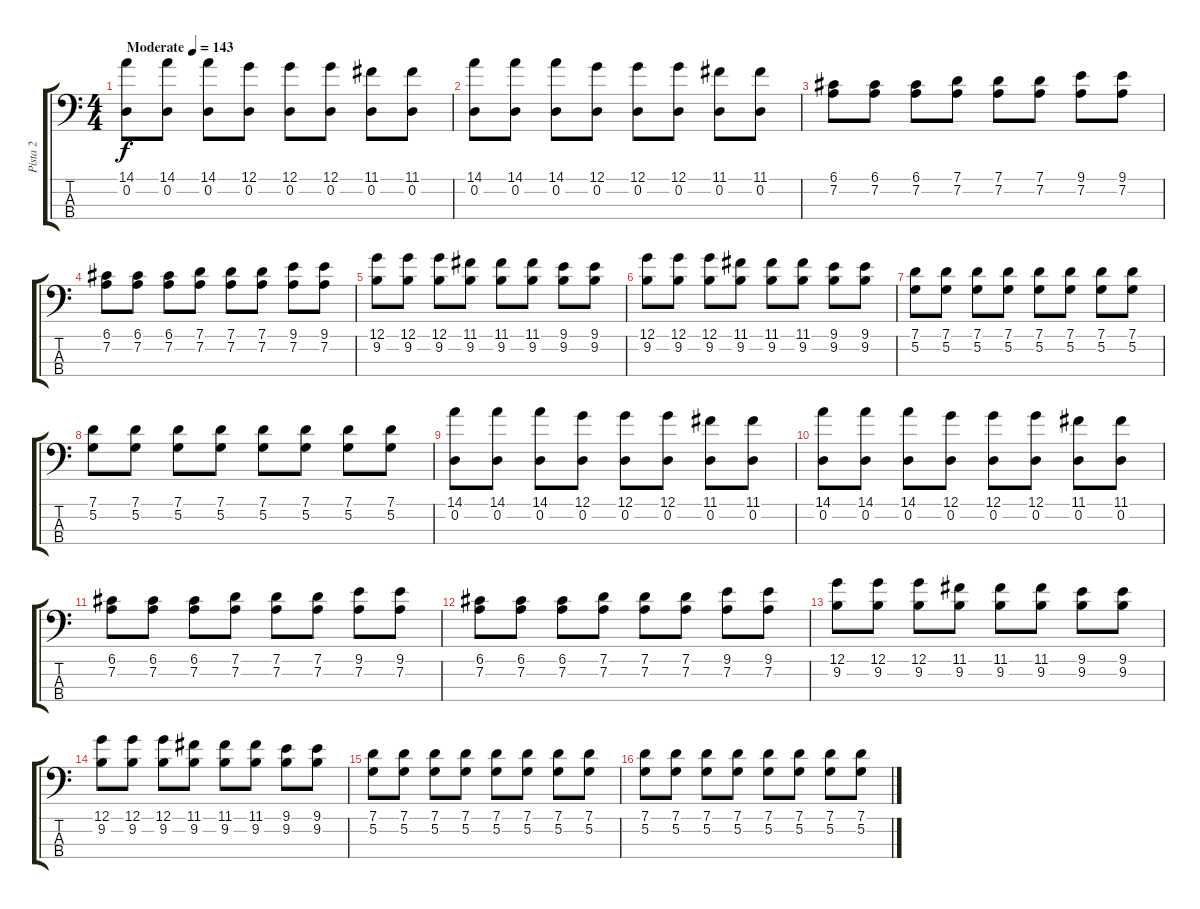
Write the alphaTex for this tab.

\track ("Pista 2" "Pista 2") {instrument electricbasspick}
\staff {score tabs}
\tuning (G2 D2 A1 E1) {hide}
\ts (4 4)
\tempo (143 "Moderate")
\clef f4
\ks c
(14.1 0.2).8{dy f instrument electricbasspick} (14.1 0.2).8 (14.1 0.2).8 (12.1 0.2).8 (12.1 0.2).8 (12.1 0.2).8 (11.1 0.2).8 (11.1 0.2).8 |
(14.1 0.2).8 (14.1 0.2).8 (14.1 0.2).8 (12.1 0.2).8 (12.1 0.2).8 (12.1 0.2).8 (11.1 0.2).8 (11.1 0.2).8 |
(6.1 7.2).8 (6.1 7.2).8 (6.1 7.2).8 (7.1 7.2).8 (7.1 7.2).8 (7.1 7.2).8 (9.1 7.2).8 (9.1 7.2).8 |
(6.1 7.2).8 (6.1 7.2).8 (6.1 7.2).8 (7.1 7.2).8 (7.1 7.2).8 (7.1 7.2).8 (9.1 7.2).8 (9.1 7.2).8 |
(12.1 9.2).8 (12.1 9.2).8 (12.1 9.2).8 (11.1 9.2).8 (11.1 9.2).8 (11.1 9.2).8 (9.1 9.2).8 (9.1 9.2).8 |
(12.1 9.2).8 (12.1 9.2).8 (12.1 9.2).8 (11.1 9.2).8 (11.1 9.2).8 (11.1 9.2).8 (9.1 9.2).8 (9.1 9.2).8 |
(7.1 5.2).8 (7.1 5.2).8 (7.1 5.2).8 (7.1 5.2).8 (7.1 5.2).8 (7.1 5.2).8 (7.1 5.2).8 (7.1 5.2).8 |
(7.1 5.2).8 (7.1 5.2).8 (7.1 5.2).8 (7.1 5.2).8 (7.1 5.2).8 (7.1 5.2).8 (7.1 5.2).8 (7.1 5.2).8 |
(14.1 0.2).8 (14.1 0.2).8 (14.1 0.2).8 (12.1 0.2).8 (12.1 0.2).8 (12.1 0.2).8 (11.1 0.2).8 (11.1 0.2).8 |
(14.1 0.2).8 (14.1 0.2).8 (14.1 0.2).8 (12.1 0.2).8 (12.1 0.2).8 (12.1 0.2).8 (11.1 0.2).8 (11.1 0.2).8 |
(6.1 7.2).8 (6.1 7.2).8 (6.1 7.2).8 (7.1 7.2).8 (7.1 7.2).8 (7.1 7.2).8 (9.1 7.2).8 (9.1 7.2).8 |
(6.1 7.2).8 (6.1 7.2).8 (6.1 7.2).8 (7.1 7.2).8 (7.1 7.2).8 (7.1 7.2).8 (9.1 7.2).8 (9.1 7.2).8 |
(12.1 9.2).8 (12.1 9.2).8 (12.1 9.2).8 (11.1 9.2).8 (11.1 9.2).8 (11.1 9.2).8 (9.1 9.2).8 (9.1 9.2).8 |
(12.1 9.2).8 (12.1 9.2).8 (12.1 9.2).8 (11.1 9.2).8 (11.1 9.2).8 (11.1 9.2).8 (9.1 9.2).8 (9.1 9.2).8 |
(7.1 5.2).8 (7.1 5.2).8 (7.1 5.2).8 (7.1 5.2).8 (7.1 5.2).8 (7.1 5.2).8 (7.1 5.2).8 (7.1 5.2).8 |
(7.1 5.2).8 (7.1 5.2).8 (7.1 5.2).8 (7.1 5.2).8 (7.1 5.2).8 (7.1 5.2).8 (7.1 5.2).8 (7.1 5.2).8
